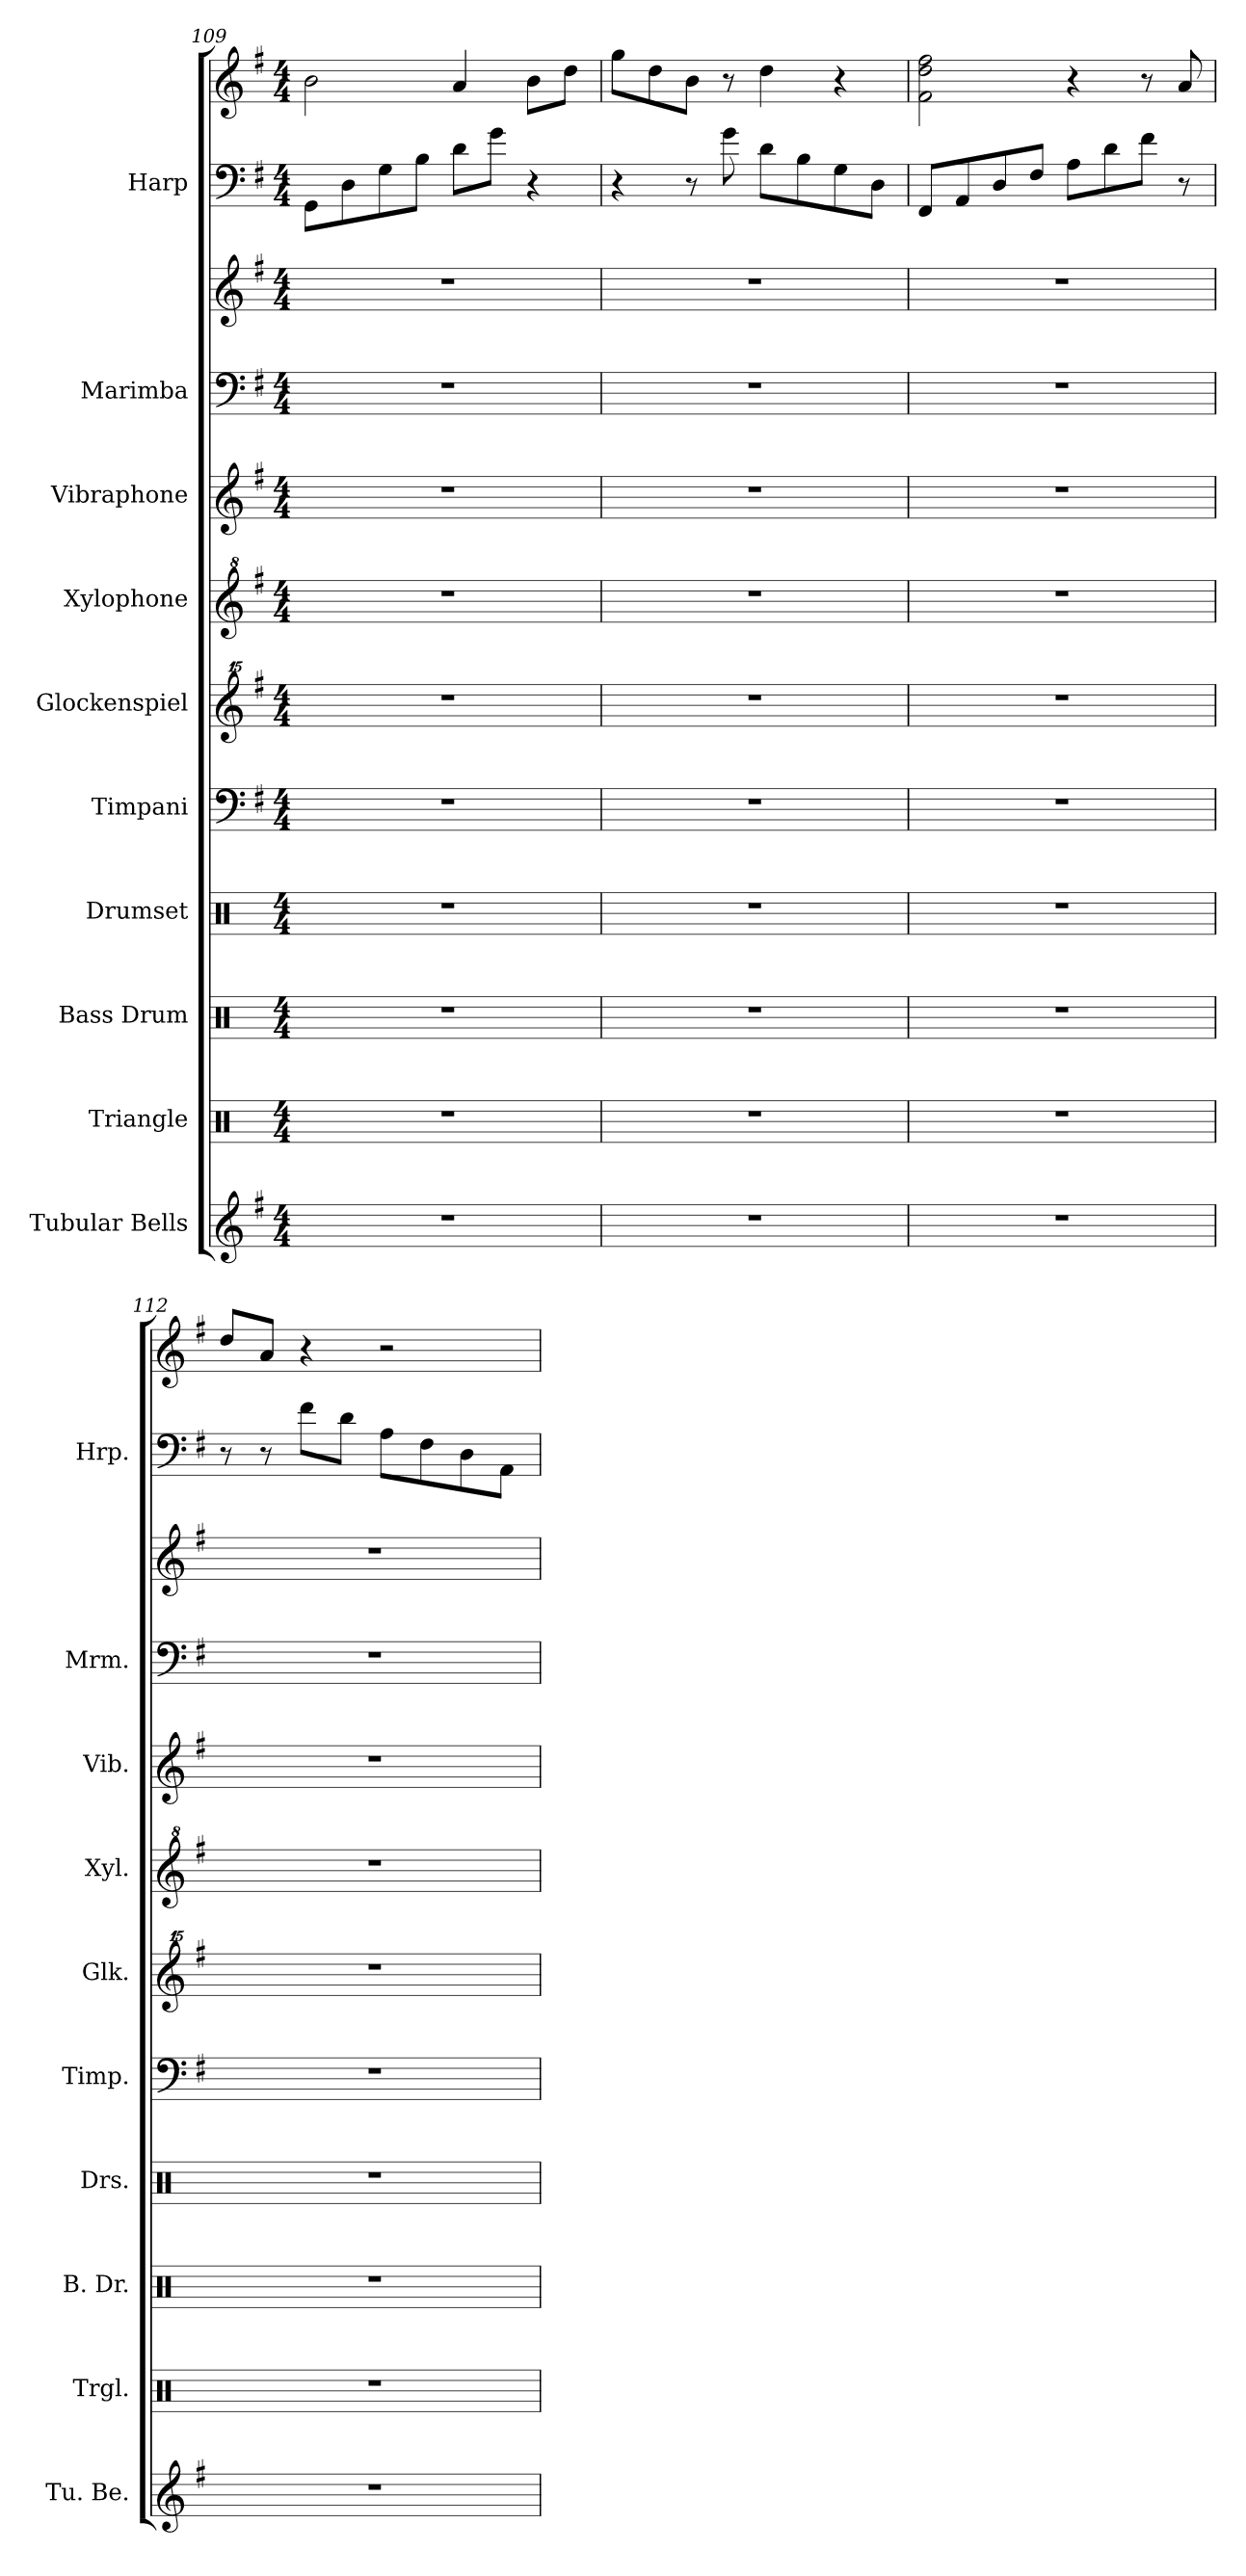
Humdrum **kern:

**kern	**kern	**kern	**kern	**kern	**kern	**kern	**kern	**kern	**kern	**kern	**kern
*part10	*part9	*part8	*part7	*part6	*part5	*part4	*part3	*part2	*part2	*part1	*part1
*staff12	*staff11	*staff10	*staff9	*staff8	*staff7	*staff6	*staff5	*staff4	*staff3	*staff2	*staff1
*I"Tubular Bells	*I"Triangle	*I"Bass Drum	*I"Drumset	*I"Timpani	*I"Glockenspiel	*I"Xylophone	*I"Vibraphone	*I"Marimba	*	*I"Harp	*
*I'Tu. Be.	*I'Trgl.	*I'B. Dr.	*I'Drs.	*I'Timp.	*I'Glk.	*I'Xyl.	*I'Vib.	*I'Mrm.	*	*I'Hrp.	*
!!LO:PB:g=z
*clefG2	*clefX	*clefX	*clefX	*clefF4	*clefG^^2	*clefG^2	*clefG2	*clefF4	*clefG2	*clefF4	*clefG2
*k[f#]	*k[]	*k[]	*k[]	*k[f#]	*k[f#]	*k[f#]	*k[f#]	*k[f#]	*k[f#]	*k[f#]	*k[f#]
*G:	*C:	*C:	*C:	*G:	*G:	*G:	*G:	*G:	*G:	*G:	*G:
*M4/4	*M4/4	*M4/4	*M4/4	*M4/4	*M4/4	*M4/4	*M4/4	*M4/4	*M4/4	*M4/4	*M4/4
=109	=109	=109	=109	=109	=109	=109	=109	=109	=109	=109	=109
1r	1r	1r	1r	1r	1r	1r	1r	1r	1r	8GG\L	2b\
.	.	.	.	.	.	.	.	.	.	8D\	.
.	.	.	.	.	.	.	.	.	.	8G\	.
.	.	.	.	.	.	.	.	.	.	8B\J	.
.	.	.	.	.	.	.	.	.	.	8d\L	4a/
.	.	.	.	.	.	.	.	.	.	8g\J	.
.	.	.	.	.	.	.	.	.	.	4r	8b\L
.	.	.	.	.	.	.	.	.	.	.	8dd\J
=110	=110	=110	=110	=110	=110	=110	=110	=110	=110	=110	=110
1r	1r	1r	1r	1r	1r	1r	1r	1r	1r	4r	8gg\L
.	.	.	.	.	.	.	.	.	.	.	8dd\
.	.	.	.	.	.	.	.	.	.	8r	8b\J
.	.	.	.	.	.	.	.	.	.	8g\	8r
.	.	.	.	.	.	.	.	.	.	8d\L	4dd\
.	.	.	.	.	.	.	.	.	.	8B\	.
.	.	.	.	.	.	.	.	.	.	8G\	4r
.	.	.	.	.	.	.	.	.	.	8D\J	.
=111	=111	=111	=111	=111	=111	=111	=111	=111	=111	=111	=111
1r	1r	1r	1r	1r	1r	1r	1r	1r	1r	8FF#/L	2f#\ 2dd\ 2ff#\
.	.	.	.	.	.	.	.	.	.	8AA/	.
.	.	.	.	.	.	.	.	.	.	8D/	.
.	.	.	.	.	.	.	.	.	.	8F#/J	.
.	.	.	.	.	.	.	.	.	.	8A\L	4r
.	.	.	.	.	.	.	.	.	.	8d\	.
.	.	.	.	.	.	.	.	.	.	8f#\J	8r
.	.	.	.	.	.	.	.	.	.	8r	8a/
=112	=112	=112	=112	=112	=112	=112	=112	=112	=112	=112	=112
1r	1r	1r	1r	1r	1r	1r	1r	1r	1r	8r	8dd/L
.	.	.	.	.	.	.	.	.	.	8r	8a/J
.	.	.	.	.	.	.	.	.	.	8f#\L	4r
.	.	.	.	.	.	.	.	.	.	8d\J	.
.	.	.	.	.	.	.	.	.	.	8A\L	2r
.	.	.	.	.	.	.	.	.	.	8F#\	.
.	.	.	.	.	.	.	.	.	.	8D\	.
.	.	.	.	.	.	.	.	.	.	8AA\J	.
=	=	=	=	=	=	=	=	=	=	=	=
*-	*-	*-	*-	*-	*-	*-	*-	*-	*-	*-	*-
